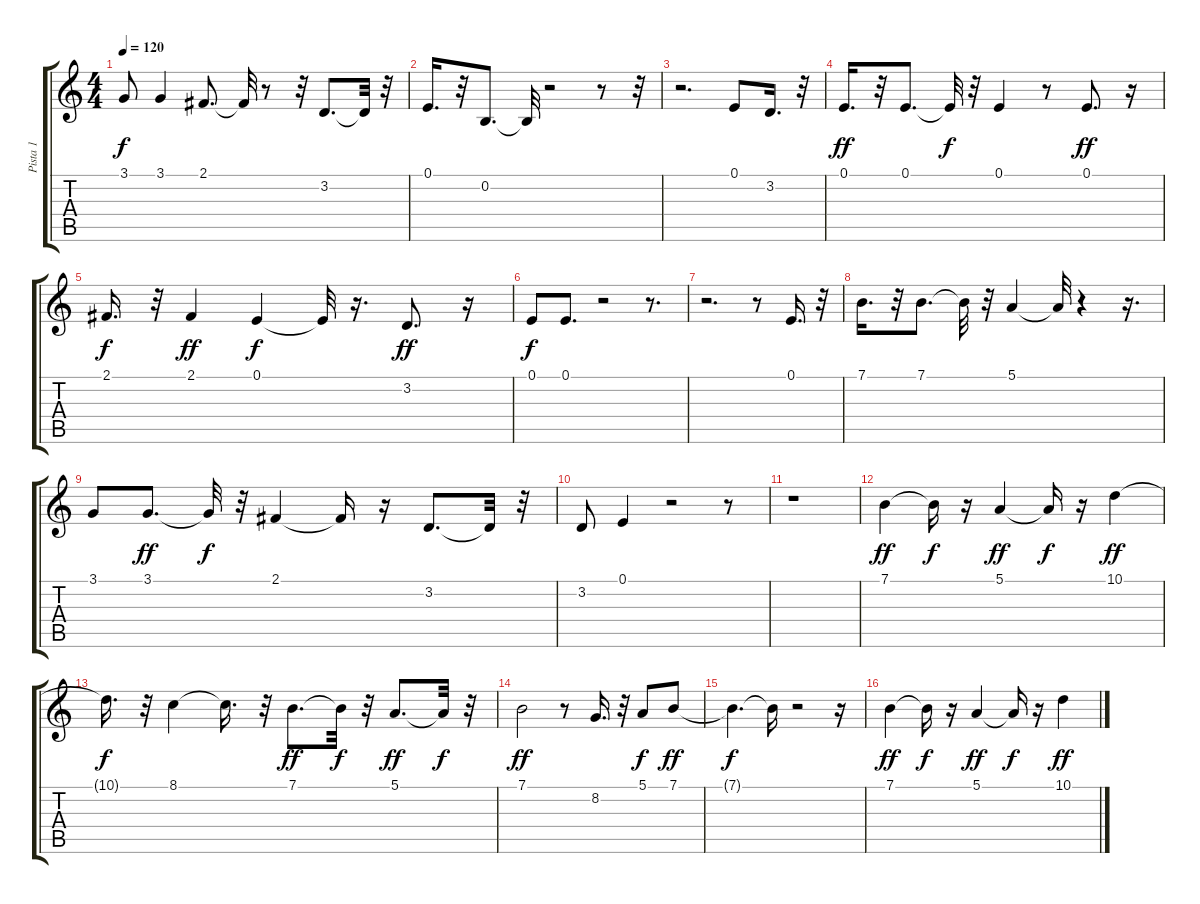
\track ("Pista 1" "Pista 1") {instrument fx5brightness}
\staff {score tabs}
\tuning (E4 B3 G3 D3 A2 E2) {hide}
\ts (4 4)
\tempo 120
\clef g2
\ks c
3.1.8{dy f} 3.1.4 2.1.8{d} 2.1{t}.32 r.8 r.32 3.2.8{d} 3.2{t}.32 r.32 |
0.1.16{d} r.32 0.2.8{d} 0.2{t}.32 r.2 r.8 r.32 |
r.2{d} 0.1.8 3.2.16{d} r.32 |
0.1.16{d dy ff} r.32 0.1.8{d} 0.1{t}.32{dy f} r.32 0.1.4 r.8 0.1.8{d dy ff} r.16 |
2.1.16{d dy f} r.32 2.1.4{dy ff} 0.1.4{dy f} 0.1{t}.32 r.16{d} 3.2.8{d dy ff} r.16 |
0.1.8{dy f} 0.1.8{d} r.2 r.8{d} |
r.2{d} r.8 0.1.16{d} r.32 |
7.1.16{d} r.32 7.1.8{d} 7.1{t}.32 r.32 5.1.4 5.1{t}.32 r.4 r.16{d} |
3.1.8 3.1.8{d dy ff} 3.1{t}.32{dy f} r.32 2.1.4 2.1{t}.16 r.16 3.2.8{d} 3.2{t}.32 r.32 |
3.2.8 0.1.4 r.2 r.8 |
r.1 |
7.1.4{dy ff} 7.1{t}.16{dy f} r.16 5.1.4{dy ff} 5.1{t}.16{dy f} r.16 10.1.4{dy ff} |
10.1{t}.16{d dy f} r.32 8.1.4 8.1{t}.16{d} r.32 7.1.8{d dy ff} 7.1{t}.32{dy f} r.32 5.1.8{d dy ff} 5.1{t}.32{dy f} r.32 |
7.1.2{dy ff} r.8 8.2.16{d} r.32 5.1.8{dy f} 7.1.8{dy ff} |
7.1{t}.4{d dy f} 7.1{t}.16 r.2 r.16 |
7.1.4{dy ff} 7.1{t}.16{dy f} r.16 5.1.4{dy ff} 5.1{t}.16{dy f} r.16 10.1.4{dy ff}
